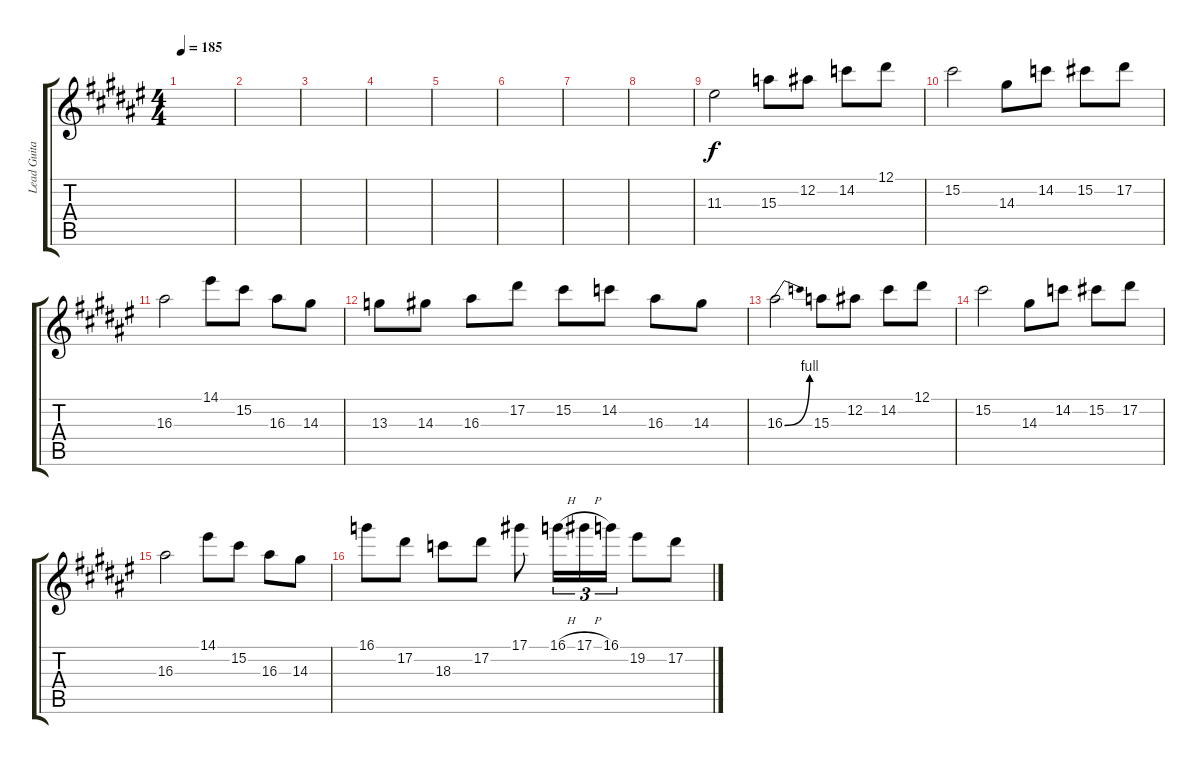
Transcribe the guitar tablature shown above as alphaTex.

\track ("Lead Guitar" "Lead Guita") {instrument distortionguitar}
\staff {score tabs}
\tuning (Eb4 Bb3 Gb3 Db3 Ab2 Eb2) {hide}
\ts (4 4)
\tempo 185
\clef g2
\ks d#minor
|
|
|
|
|
|
|
|
11.3.2 15.3.8 12.2.8 14.2.8 12.1.8 |
15.2.2 14.3.8 14.2.8 15.2.8 17.2.8 |
16.3.2 14.1.8 15.2.8 16.3.8 14.3.8 |
13.3.8 14.3.8 16.3.8 17.2.8 15.2.8 14.2.8 16.3.8 14.3.8 |
16.3{be (bend 0 0 60 4)}.2 15.3.8 12.2.8 14.2.8 12.1.8 |
15.2.2 14.3.8 14.2.8 15.2.8 17.2.8 |
16.3.2 14.1.8 15.2.8 16.3.8 14.3.8 |
16.1.8 17.2.8 18.3.8 17.2.8 17.1.8 16.1{h}.16{tu (3 2)} 17.1{h}.16{tu (3 2)} 16.1.16{tu (3 2)} 19.2.8 17.2.8
